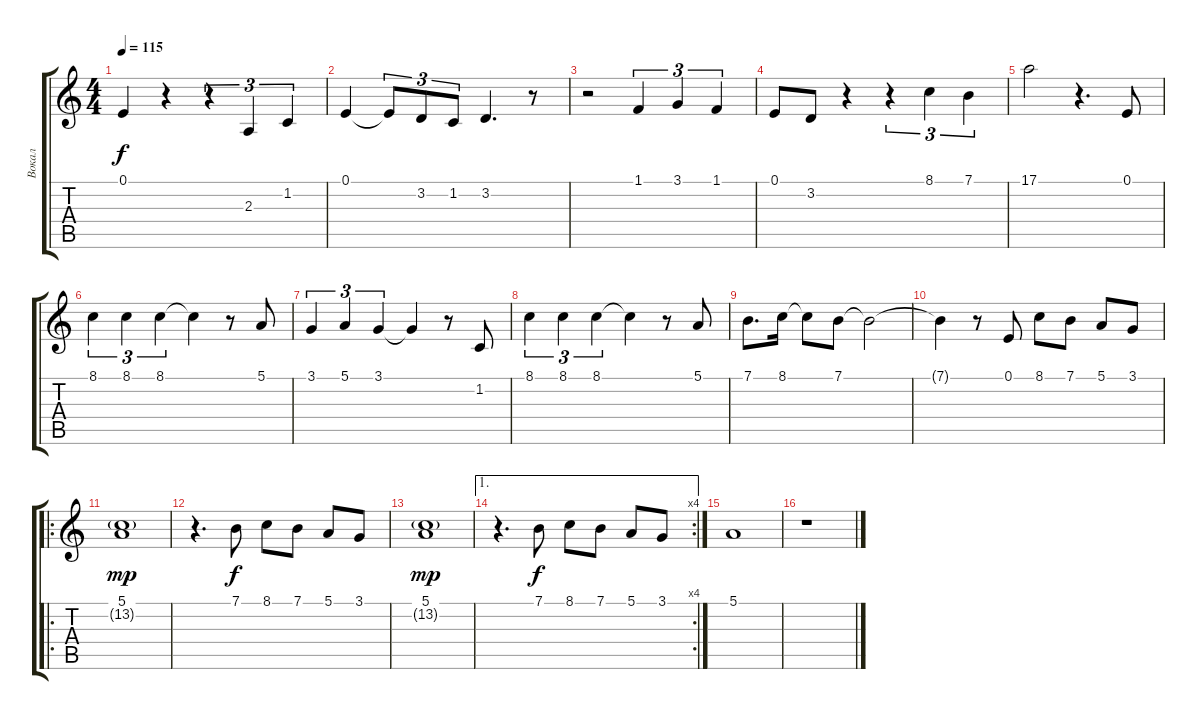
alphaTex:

\track ("Вокал" "Вокал") {instrument sopranosax}
\staff {score tabs}
\tuning (E4 B3 G3 D3 A2 E2) {hide}
\ts (4 4)
\tempo 115
\clef g2
\ks c
0.1.4{dy f} r.4 r.4{tu (3 2)} 2.3.4{tu (3 2)} 1.2.4{tu (3 2)} |
0.1.4 0.1{t}.8{tu (3 2)} 3.2.8{tu (3 2)} 1.2.8{tu (3 2)} 3.2.4{d} r.8 |
r.2 1.1.4{tu (3 2)} 3.1.4{tu (3 2)} 1.1.4{tu (3 2)} |
0.1.8 3.2.8 r.4 r.4{tu (3 2)} 8.1.4{tu (3 2)} 7.1.4{tu (3 2)} |
17.1.2 r.4{d} 0.1.8 |
8.1.4{tu (3 2)} 8.1.4{tu (3 2)} 8.1.4{tu (3 2)} 8.1{t}.4 r.8 5.1.8 |
3.1.4{tu (3 2)} 5.1.4{tu (3 2)} 3.1.4{tu (3 2)} 3.1{t}.4 r.8 1.2.8 |
8.1.4{tu (3 2)} 8.1.4{tu (3 2)} 8.1.4{tu (3 2)} 8.1{t}.4 r.8 5.1.8 |
7.1.8{d} 8.1.16 8.1{t}.8 7.1.8 7.1{t}.2 |
7.1{t}.4 r.8 0.1.8 8.1.8 7.1.8 5.1.8 3.1.8 |
\ro
(5.1 13.2{g}).1{dy mp} |
r.4{d} 7.1.8{dy f} 8.1.8 7.1.8 5.1.8 3.1.8 |
(5.1 13.2{g}).1{dy mp} |
\ae 1
\rc 4
r.4{d} 7.1.8{dy f} 8.1.8 7.1.8 5.1.8 3.1.8 |
5.1.1 |
r.1
